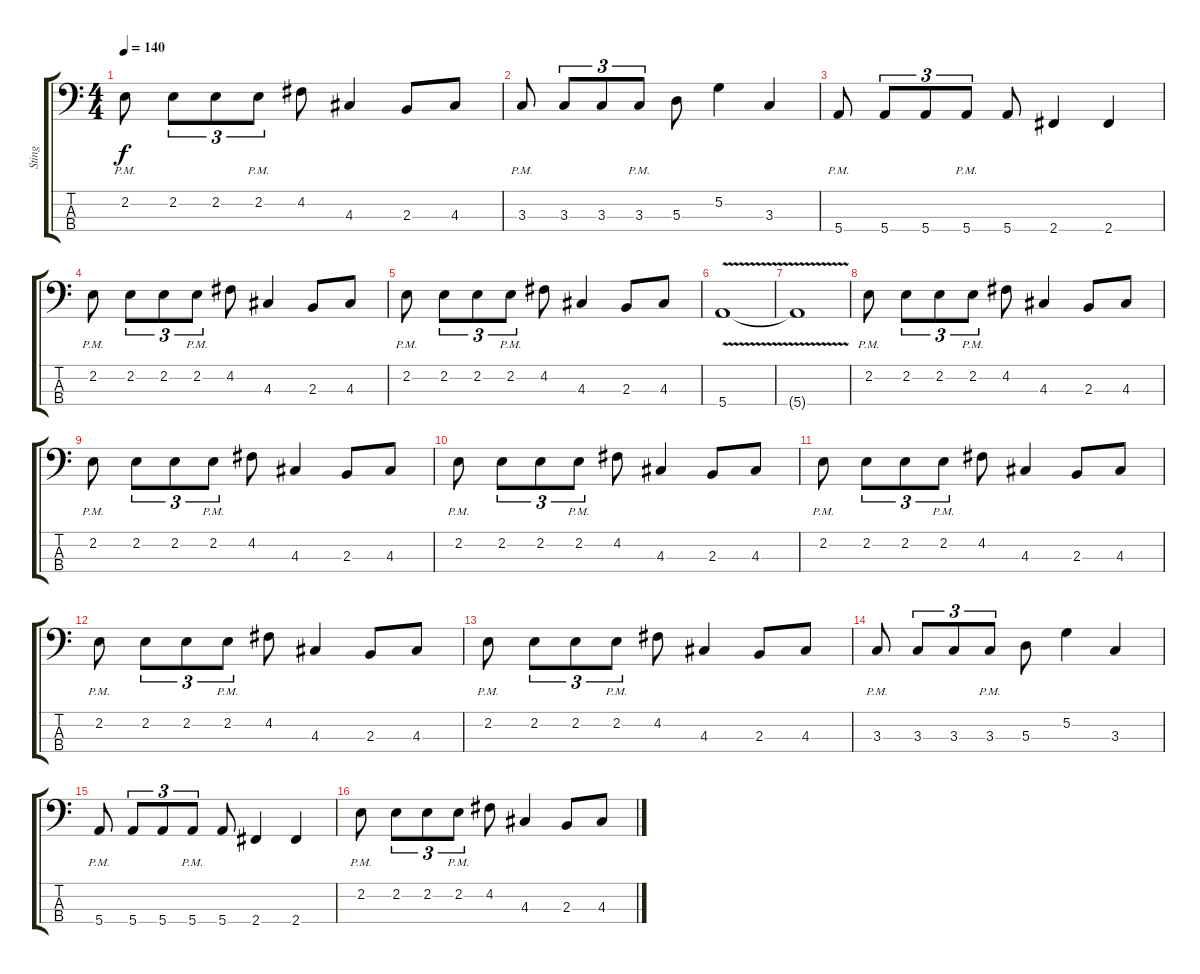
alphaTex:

\track ("Sting" "Sting") {instrument fretlessbass}
\staff {score tabs}
\tuning (G2 D2 A1 E1) {hide}
\ts (4 4)
\tempo 140
\clef f4
\ks c
2.2{pm}.8{dy f} 2.2.8{tu (3 2)} 2.2.8{tu (3 2)} 2.2{pm}.8{tu (3 2)} 4.2.8 4.3.4 2.3.8 4.3.8 |
3.3{pm}.8 3.3.8{tu (3 2)} 3.3.8{tu (3 2)} 3.3{pm}.8{tu (3 2)} 5.3.8 5.2.4 3.3.4 |
5.4{pm}.8 5.4.8{tu (3 2)} 5.4.8{tu (3 2)} 5.4{pm}.8{tu (3 2)} 5.4.8 2.4.4 2.4.4 |
2.2{pm}.8 2.2.8{tu (3 2)} 2.2.8{tu (3 2)} 2.2{pm}.8{tu (3 2)} 4.2.8 4.3.4 2.3.8 4.3.8 |
2.2{pm}.8 2.2.8{tu (3 2)} 2.2.8{tu (3 2)} 2.2{pm}.8{tu (3 2)} 4.2.8 4.3.4 2.3.8 4.3.8 |
5.4{v}.1 |
5.4{t}.1 |
2.2{pm}.8 2.2.8{tu (3 2)} 2.2.8{tu (3 2)} 2.2{pm}.8{tu (3 2)} 4.2.8 4.3.4 2.3.8 4.3.8 |
2.2{pm}.8 2.2.8{tu (3 2)} 2.2.8{tu (3 2)} 2.2{pm}.8{tu (3 2)} 4.2.8 4.3.4 2.3.8 4.3.8 |
2.2{pm}.8 2.2.8{tu (3 2)} 2.2.8{tu (3 2)} 2.2{pm}.8{tu (3 2)} 4.2.8 4.3.4 2.3.8 4.3.8 |
2.2{pm}.8 2.2.8{tu (3 2)} 2.2.8{tu (3 2)} 2.2{pm}.8{tu (3 2)} 4.2.8 4.3.4 2.3.8 4.3.8 |
2.2{pm}.8 2.2.8{tu (3 2)} 2.2.8{tu (3 2)} 2.2{pm}.8{tu (3 2)} 4.2.8 4.3.4 2.3.8 4.3.8 |
2.2{pm}.8 2.2.8{tu (3 2)} 2.2.8{tu (3 2)} 2.2{pm}.8{tu (3 2)} 4.2.8 4.3.4 2.3.8 4.3.8 |
3.3{pm}.8 3.3.8{tu (3 2)} 3.3.8{tu (3 2)} 3.3{pm}.8{tu (3 2)} 5.3.8 5.2.4 3.3.4 |
5.4{pm}.8 5.4.8{tu (3 2)} 5.4.8{tu (3 2)} 5.4{pm}.8{tu (3 2)} 5.4.8 2.4.4 2.4.4 |
2.2{pm}.8 2.2.8{tu (3 2)} 2.2.8{tu (3 2)} 2.2{pm}.8{tu (3 2)} 4.2.8 4.3.4 2.3.8 4.3.8
